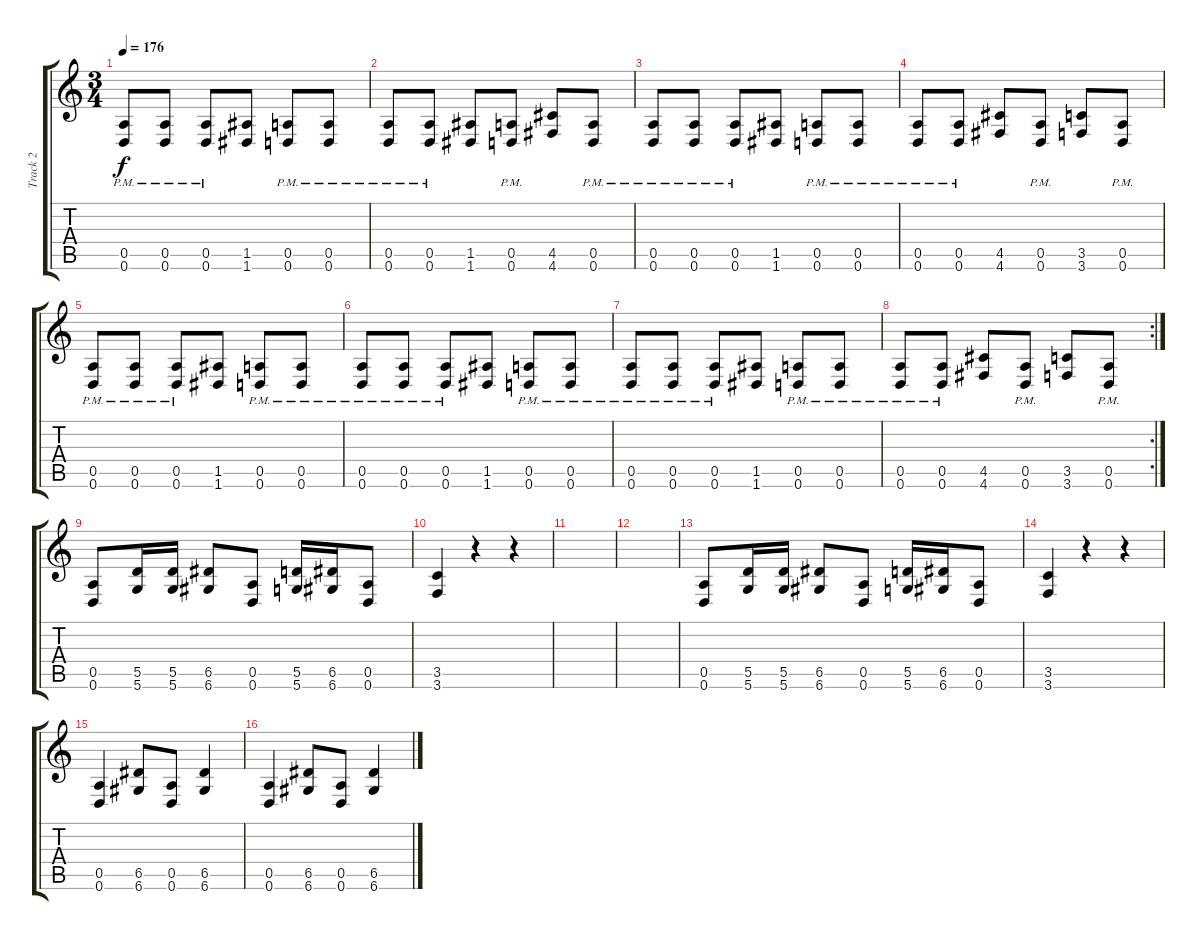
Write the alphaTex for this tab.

\track ("Track 2" "Track 2") {instrument distortionguitar}
\staff {score tabs}
\tuning (E4 B3 G3 D3 A2 D2) {hide}
\ts (3 4)
\tempo 176
\clef g2
\ks c
(0.5{pm} 0.6{pm}).8{dy f} (0.5{pm} 0.6{pm}).8 (0.5{pm} 0.6{pm}).8 (1.5 1.6).8 (0.5{pm} 0.6{pm}).8 (0.5{pm} 0.6{pm}).8 |
(0.5{pm} 0.6{pm}).8 (0.5{pm} 0.6{pm}).8 (1.5 1.6).8 (0.5{pm} 0.6{pm}).8 (4.5 4.6).8 (0.5{pm} 0.6{pm}).8 |
(0.5{pm} 0.6{pm}).8 (0.5{pm} 0.6{pm}).8 (0.5{pm} 0.6{pm}).8 (1.5 1.6).8 (0.5{pm} 0.6{pm}).8 (0.5{pm} 0.6{pm}).8 |
(0.5{pm} 0.6{pm}).8 (0.5{pm} 0.6{pm}).8 (4.5 4.6).8 (0.5{pm} 0.6{pm}).8 (3.5 3.6).8 (0.5{pm} 0.6{pm}).8 |
(0.5{pm} 0.6{pm}).8 (0.5{pm} 0.6{pm}).8 (0.5{pm} 0.6{pm}).8 (1.5 1.6).8 (0.5{pm} 0.6{pm}).8 (0.5{pm} 0.6{pm}).8 |
(0.5{pm} 0.6{pm}).8 (0.5{pm} 0.6{pm}).8 (0.5{pm} 0.6{pm}).8 (1.5 1.6).8 (0.5{pm} 0.6{pm}).8 (0.5{pm} 0.6{pm}).8 |
(0.5{pm} 0.6{pm}).8 (0.5{pm} 0.6{pm}).8 (0.5{pm} 0.6{pm}).8 (1.5 1.6).8 (0.5{pm} 0.6{pm}).8 (0.5{pm} 0.6{pm}).8 |
\rc 2
(0.5{pm} 0.6{pm}).8 (0.5{pm} 0.6{pm}).8 (4.5 4.6).8 (0.5{pm} 0.6{pm}).8 (3.5 3.6).8 (0.5{pm} 0.6{pm}).8 |
(0.5 0.6).8 (5.5 5.6).16 (5.5 5.6).16 (6.5 6.6).8 (0.5 0.6).8 (5.5 5.6).16 (6.5 6.6).16 (0.5 0.6).8 |
(3.5 3.6).4 r.4 r.4 |
|
|
(0.5 0.6).8 (5.5 5.6).16 (5.5 5.6).16 (6.5 6.6).8 (0.5 0.6).8 (5.5 5.6).16 (6.5 6.6).16 (0.5 0.6).8 |
(3.5 3.6).4 r.4 r.4 |
(0.5 0.6).4 (6.5 6.6).8 (0.5 0.6).8 (6.5 6.6).4 |
(0.5 0.6).4 (6.5 6.6).8 (0.5 0.6).8 (6.5 6.6).4
